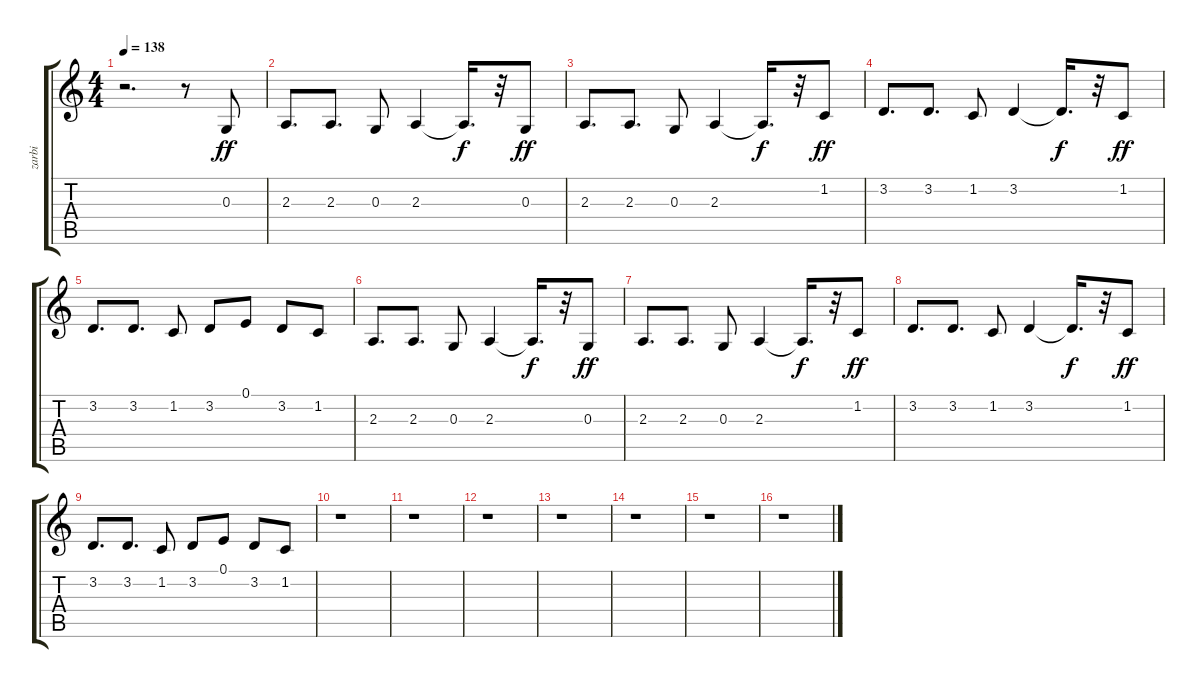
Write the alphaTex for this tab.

\track ("zarbi" "zarbi") {instrument shamisen}
\staff {score tabs}
\tuning (E4 B3 G3 D3 A2 E2) {hide}
\ts (4 4)
\tempo 138
\clef g2
\ks c
r.2{d dy ff} r.8 0.3.8 |
2.3.8{d} 2.3.8{d} 0.3.8 2.3.4 2.3{t}.16{d dy f} r.32 0.3.8{dy ff} |
2.3.8{d} 2.3.8{d} 0.3.8 2.3.4 2.3{t}.16{d dy f} r.32 1.2.8{dy ff} |
3.2.8{d} 3.2.8{d} 1.2.8 3.2.4 3.2{t}.16{d dy f} r.32 1.2.8{dy ff} |
3.2.8{d} 3.2.8{d} 1.2.8 3.2.8 0.1.8 3.2.8 1.2.8 |
2.3.8{d} 2.3.8{d} 0.3.8 2.3.4 2.3{t}.16{d dy f} r.32 0.3.8{dy ff} |
2.3.8{d} 2.3.8{d} 0.3.8 2.3.4 2.3{t}.16{d dy f} r.32 1.2.8{dy ff} |
3.2.8{d} 3.2.8{d} 1.2.8 3.2.4 3.2{t}.16{d dy f} r.32 1.2.8{dy ff} |
3.2.8{d} 3.2.8{d} 1.2.8 3.2.8 0.1.8 3.2.8 1.2.8 |
r.1 |
r.1 |
r.1 |
r.1 |
r.1 |
r.1 |
r.1
